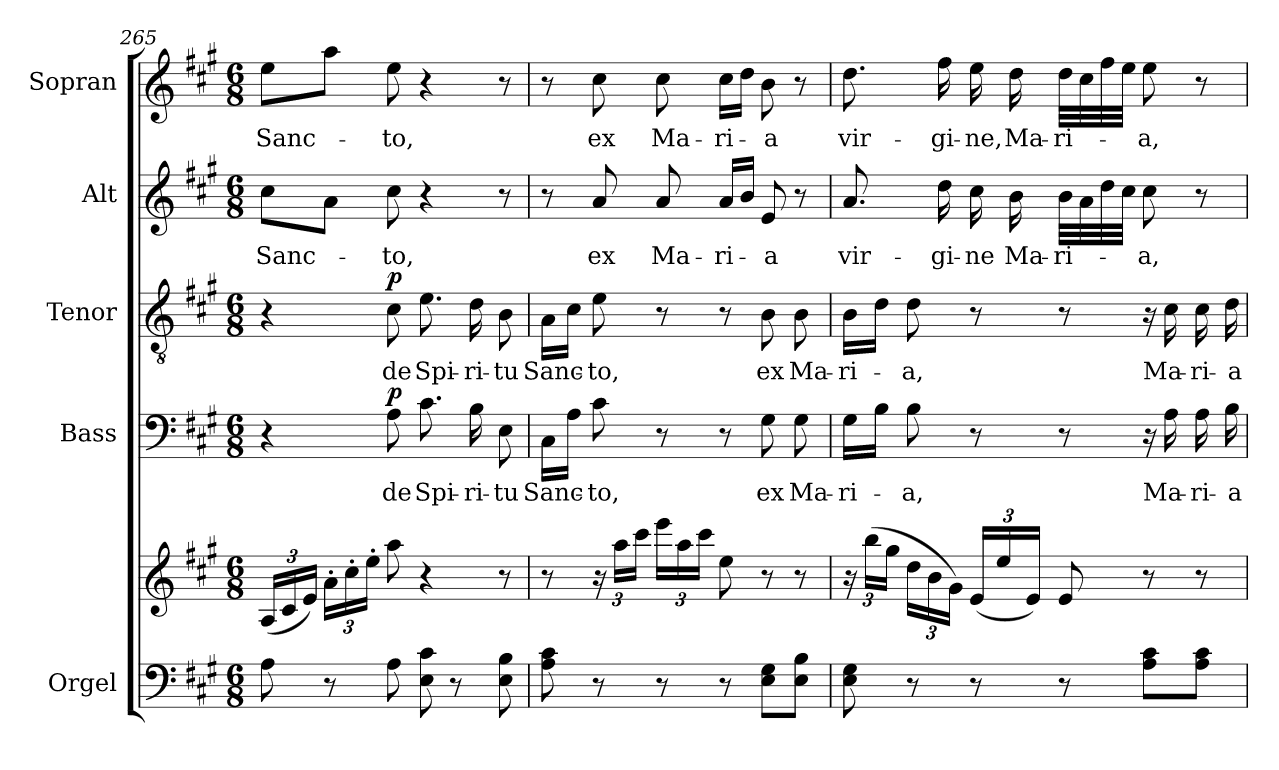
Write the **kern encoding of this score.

**kern	**kern	**kern	**text	**dynam	**kern	**text	**dynam	**kern	**text	**kern	**text
*part5	*part5	*part4	*part4	*part4	*part3	*part3	*part3	*part2	*part2	*part1	*part1
*staff6	*staff5	*staff4	*staff4	*staff4	*staff3	*staff3	*staff3	*staff2	*staff2	*staff1	*staff1
*I"Orgel	*	*I"Bass	*	*	*I"Tenor	*	*	*I"Alt	*	*I"Sopran	*
*I'Org.	*	*I'B.	*	*	*I'T.	*	*	*I'A.	*	*I'S.	*
*clefF4	*clefG2	*clefF4	*	*	*clefGv2	*	*	*clefG2	*	*clefG2	*
*k[f#c#g#]	*k[f#c#g#]	*k[f#c#g#]	*	*	*k[f#c#g#]	*	*	*k[f#c#g#]	*	*k[f#c#g#]	*
*A:	*A:	*A:	*	*	*A:	*	*	*A:	*	*A:	*
*M6/8	*M6/8	*M6/8	*	*	*M6/8	*	*	*M6/8	*	*M6/8	*
*	*Xbrackettup	*	*	*	*	*	*	*	*	*	*
=265	=265	=265	=265	=265	=265	=265	=265	=265	=265	=265	=265
!	!	!	!	!	!	!	!	!	!LO:LY:b	!	!LO:LY:b
8A\	(<24A/LL	4r	.	.	4r	.	.	8cc#\L	Sanc-	8ee\L	Sanc-
.	24c#/	.	.	.	.	.	.	.	.	.	.
.	24e/JJ)	.	.	.	.	.	.	.	.	.	.
8r	24a'>\LL	.	.	.	.	.	.	8a\J	.	8aa\J	.
.	24cc#'>\	.	.	.	.	.	.	.	.	.	.
.	24ee'>\JJ	.	.	.	.	.	.	.	.	.	.
!	!	!	!LO:LY:b	!LO:DY:a	!	!LO:LY:b	!LO:DY:a	!	!LO:LY:b	!	!LO:LY:b
8A\	8aa\	8A\	de	p	8c#\	de	p	8cc#\	-to,	8ee\	-to,
!	!	!	!LO:LY:b	!	!	!LO:LY:b	!	!	!	!	!
8E\ 8c#\	4r	8.c#\	Spi-	.	8.e\	Spi-	.	4r	.	4r	.
8r	.	.	.	.	.	.	.	.	.	.	.
!	!	!	!LO:LY:b	!	!	!LO:LY:b	!	!	!	!	!
.	.	16B\	-ri-	.	16d\	-ri-	.	.	.	.	.
!	!	!	!LO:LY:b	!	!	!LO:LY:b	!	!	!	!	!
8E\ 8B\	8r	8E\	-tu	.	8B\	-tu	.	8r	.	8r	.
=266	=266	=266	=266	=266	=266	=266	=266	=266	=266	=266	=266
!	!	!	!LO:LY:b	!	!	!LO:LY:b	!	!	!	!	!
8A\ 8c#\	8r	16C#\LL	Sanc-	.	16A\LL	Sanc-	.	8r	.	8r	.
.	.	16A\JJ	.	.	16c#\JJ	.	.	.	.	.	.
!	!	!	!LO:LY:b	!	!	!LO:LY:b	!	!	!LO:LY:b	!	!LO:LY:b
8r	24r	8c#\	-to,	.	8e\	-to,	.	8a/	ex	8cc#\	ex
.	24aa\LL	.	.	.	.	.	.	.	.	.	.
.	24ccc#\JJ	.	.	.	.	.	.	.	.	.	.
!	!	!	!	!	!	!	!	!	!LO:LY:b	!	!LO:LY:b
8r	24eee\LL	8r	.	.	8r	.	.	8a/	Ma-	8cc#\	Ma-
.	24aa\	.	.	.	.	.	.	.	.	.	.
.	24ccc#\JJ	.	.	.	.	.	.	.	.	.	.
!	!	!	!	!	!	!	!	!	!LO:LY:b	!	!LO:LY:b
8r	8ee\	8r	.	.	8r	.	.	16a/LL	-ri-	16cc#\LL	-ri-
.	.	.	.	.	.	.	.	16b/JJ	.	16dd\JJ	.
!	!	!	!LO:LY:b	!	!	!LO:LY:b	!	!	!LO:LY:b	!	!LO:LY:b
8E\ 8G#\L	8r	8G#\	ex	.	8B\	ex	.	8e/	-a	8b\	-a
!	!	!	!LO:LY:b	!	!	!LO:LY:b	!	!	!	!	!
8E\ 8B\J	8r	8G#\	Ma-	.	8B\	Ma-	.	8r	.	8r	.
!!LO:PB:g=z
=267	=267	=267	=267	=267	=267	=267	=267	=267	=267	=267	=267
!	!	!	!LO:LY:b	!	!	!LO:LY:b	!	!	!LO:LY:b	!	!LO:LY:b
8E\ 8G#\	24r	16G#\LL	-ri-	.	16B\LL	-ri-	.	8.a/	vir-	8.dd\	vir-
.	(>24bb\LL	.	.	.	.	.	.	.	.	.	.
.	.	16B\JJ	.	.	16d\JJ	.	.	.	.	.	.
.	24gg#\JJ	.	.	.	.	.	.	.	.	.	.
!	!	!	!LO:LY:b	!	!	!LO:LY:b	!	!	!	!	!
8r	24dd\LL	8B\	-a,	.	8d\	-a,	.	.	.	.	.
.	24b\	.	.	.	.	.	.	.	.	.	.
!	!	!	!	!	!	!	!	!	!LO:LY:b	!	!LO:LY:b
.	.	.	.	.	.	.	.	16dd\	-gi-	16ff#\	-gi-
.	24g#\JJ)	.	.	.	.	.	.	.	.	.	.
!	!	!	!	!	!	!	!	!	!LO:LY:b	!	!LO:LY:b
8r	(<24e/LL	8r	.	.	8r	.	.	16cc#\	-ne	16ee\	-ne,
.	24ee/	.	.	.	.	.	.	.	.	.	.
!	!	!	!	!	!	!	!	!	!LO:LY:b	!	!LO:LY:b
.	.	.	.	.	.	.	.	16b\	Ma-	16dd\	Ma-
.	24e/JJ)	.	.	.	.	.	.	.	.	.	.
!	!	!	!	!	!	!	!	!	!LO:LY:b	!	!LO:LY:b
8r	8e/	8r	.	.	8r	.	.	32b\LLL	-ri-	32dd\LLL	-ri-
.	.	.	.	.	.	.	.	32a\	.	32cc#\	.
.	.	.	.	.	.	.	.	32dd\	.	32ff#\	.
.	.	.	.	.	.	.	.	32cc#\JJJ	.	32ee\JJJ	.
!	!	!	!	!	!	!	!	!	!LO:LY:b	!	!LO:LY:b
8A\ 8c#\L	8r	16r	.	.	16r	.	.	8cc#\	-a,	8ee\	-a,
!	!	!	!LO:LY:b	!	!	!LO:LY:b	!	!	!	!	!
.	.	16A\	Ma-	.	16c#\	Ma-	.	.	.	.	.
!	!	!	!LO:LY:b	!	!	!LO:LY:b	!	!	!	!	!
8A\ 8c#\J	8r	16A\	-ri-	.	16c#\	-ri-	.	8r	.	8r	.
!	!	!	!LO:LY:b	!	!	!LO:LY:b	!	!	!	!	!
.	.	16B\	-a	.	16d\	-a	.	.	.	.	.
=	=	=	=	=	=	=	=	=	=	=	=
*-	*-	*-	*-	*-	*-	*-	*-	*-	*-	*-	*-
